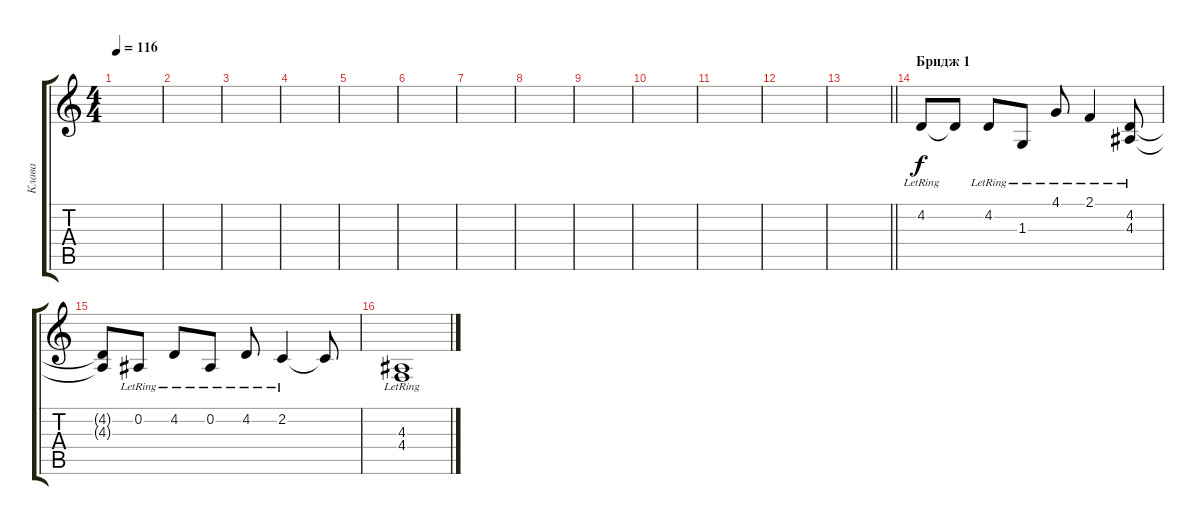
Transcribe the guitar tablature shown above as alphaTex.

\track ("Клава" "Клава") {instrument electricgrandpiano}
\staff {score tabs}
\tuning (Eb4 Bb3 Gb3 Db3 Ab2 Eb2) {hide}
\ts (4 4)
\tempo 116
\clef g2
\ks c
|
|
|
|
|
|
|
|
|
|
|
|
\barLineRight lightlight
|
\section ("" "Бридж 1")
4.2{lr}.8 4.2{t}.8 4.2{lr}.8 1.3{lr}.8 4.1{lr}.8 2.1{lr}.4 (4.2 4.3{lr}).8 |
(4.2{t} 4.3{t}).8 0.2{lr}.8 4.2{lr}.8 0.2{lr}.8 4.2{lr}.8 2.2{lr}.4 2.2{t}.8 |
(4.3{lr} 4.4{lr}).1
